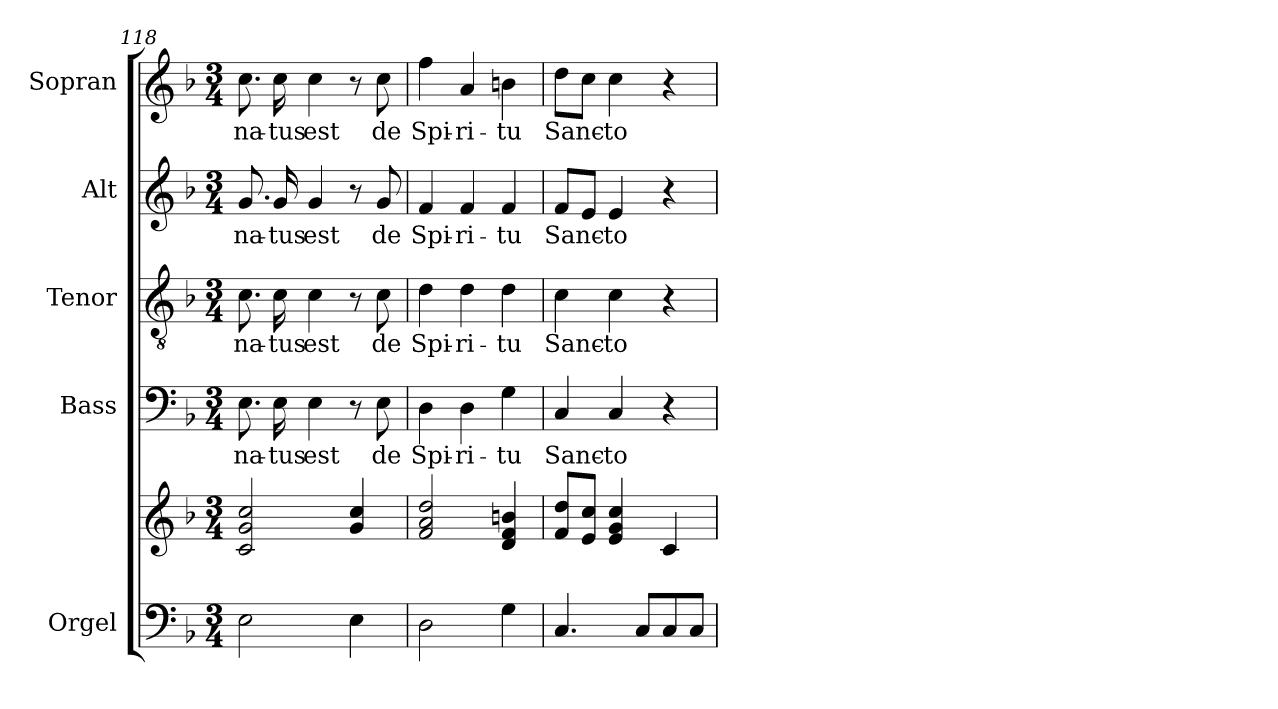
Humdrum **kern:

**kern	**kern	**kern	**text	**kern	**text	**kern	**text	**kern	**text
*part5	*part5	*part4	*part4	*part3	*part3	*part2	*part2	*part1	*part1
*staff6	*staff5	*staff4	*staff4	*staff3	*staff3	*staff2	*staff2	*staff1	*staff1
*I"Orgel	*	*I"Bass	*	*I"Tenor	*	*I"Alt	*	*I"Sopran	*
*I'Org.	*	*I'B.	*	*I'T.	*	*I'A.	*	*I'S.	*
*clefF4	*clefG2	*clefF4	*	*clefGv2	*	*clefG2	*	*clefG2	*
*k[b-]	*k[b-]	*k[b-]	*	*k[b-]	*	*k[b-]	*	*k[b-]	*
*F:	*F:	*F:	*	*F:	*	*F:	*	*F:	*
*M3/4	*M3/4	*M3/4	*	*M3/4	*	*M3/4	*	*M3/4	*
=118	=118	=118	=118	=118	=118	=118	=118	=118	=118
!	!	!	!LO:LY:b	!	!LO:LY:b	!	!LO:LY:b	!	!LO:LY:b
2E\	2c/ 2g/ 2cc/	8.E\	-na-	8.c\	-na-	8.g/	-na-	8.cc\	-na-
!	!	!	!LO:LY:b	!	!LO:LY:b	!	!LO:LY:b	!	!LO:LY:b
.	.	16E\	-tus	16c\	-tus	16g/	-tus	16cc\	-tus
!	!	!	!LO:LY:b	!	!LO:LY:b	!	!LO:LY:b	!	!LO:LY:b
.	.	4E\	est	4c\	est	4g/	est	4cc\	est
4E\	4g/ 4cc/	8r	.	8r	.	8r	.	8r	.
!	!	!	!LO:LY:b	!	!LO:LY:b	!	!LO:LY:b	!	!LO:LY:b
.	.	8E\	de	8c\	de	8g/	de	8cc\	de
=119	=119	=119	=119	=119	=119	=119	=119	=119	=119
!	!	!	!LO:LY:b	!	!LO:LY:b	!	!LO:LY:b	!	!LO:LY:b
2D\	2f/ 2a/ 2dd/	4D\	Spi-	4d\	Spi-	4f/	Spi-	4ff\	Spi-
!	!	!	!LO:LY:b	!	!LO:LY:b	!	!LO:LY:b	!	!LO:LY:b
.	.	4D\	-ri-	4d\	-ri-	4f/	-ri-	4a/	-ri-
!	!	!	!LO:LY:b	!	!LO:LY:b	!	!LO:LY:b	!	!LO:LY:b
4G\	4d/ 4f/ 4bn/	4G\	-tu	4d\	-tu	4f/	-tu	4bn\	-tu
!!LO:LB:g=z
=120	=120	=120	=120	=120	=120	=120	=120	=120	=120
!	!	!	!LO:LY:b	!	!LO:LY:b	!	!LO:LY:b	!	!LO:LY:b
4.C/	8f/ 8dd/L	4C/	Sanc-	4c\	Sanc-	8f/L	Sanc-	8dd\L	Sanc-
.	8e/ 8cc/J	.	.	.	.	8e/J	.	8cc\J	.
!	!	!	!LO:LY:b	!	!LO:LY:b	!	!LO:LY:b	!	!LO:LY:b
.	4e/ 4g/ 4cc/	4C/	-to	4c\	-to	4e/	-to	4cc\	-to
8C/L	.	.	.	.	.	.	.	.	.
8C/	4c/	4r	.	4r	.	4r	.	4r	.
8C/J	.	.	.	.	.	.	.	.	.
=	=	=	=	=	=	=	=	=	=
*-	*-	*-	*-	*-	*-	*-	*-	*-	*-
